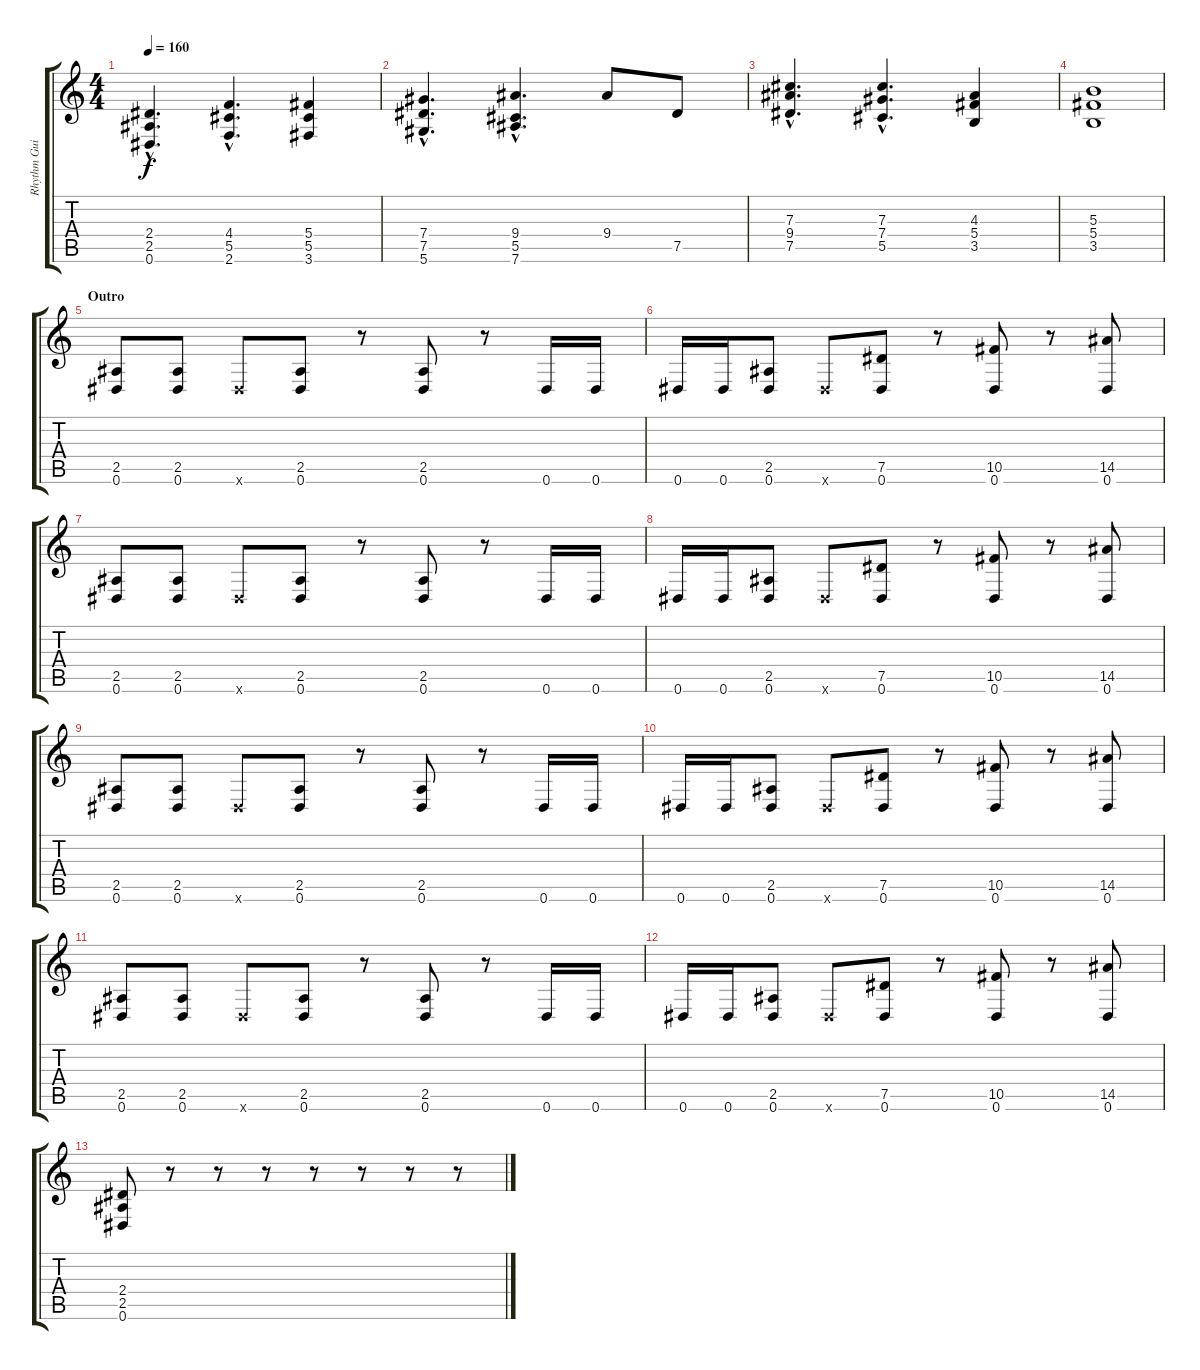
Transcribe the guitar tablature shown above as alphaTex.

\track ("Rhythm Guitar I" "Rhythm Gui") {instrument distortionguitar}
\staff {score tabs}
\tuning (Eb4 Bb3 Gb3 Db3 Ab2 Eb2) {hide}
\ts (4 4)
\tempo 160
\clef g2
\ks c
(2.4{hac} 2.5{hac} 0.6{hac}).4{d dy f} (4.4{hac} 5.5{hac} 2.6{hac}).4{d} (5.4 5.5 3.6).4 |
(7.4{hac} 7.5{hac} 5.6{hac}).4{d} (9.4{hac} 5.5{hac} 7.6{hac}).4{d} 9.4.8 7.5.8 |
(7.3{hac} 9.4{hac} 7.5{hac}).4{d} (7.3{hac} 7.4{hac} 5.5{hac}).4{d} (4.3 5.4 3.5).4 |
(5.3 5.4 3.5).1 |
\section ("" "Outro")
(2.5 0.6).8 (2.5 0.6).8 0.6{x}.8 (2.5 0.6).8 r.8 (2.5 0.6).8 r.8 0.6.16 0.6.16 |
0.6.16 0.6.16 (2.5 0.6).8 0.6{x}.8 (7.5 0.6).8 r.8 (10.5 0.6).8 r.8 (14.5 0.6).8 |
(2.5 0.6).8 (2.5 0.6).8 0.6{x}.8 (2.5 0.6).8 r.8 (2.5 0.6).8 r.8 0.6.16 0.6.16 |
0.6.16 0.6.16 (2.5 0.6).8 0.6{x}.8 (7.5 0.6).8 r.8 (10.5 0.6).8 r.8 (14.5 0.6).8 |
(2.5 0.6).8 (2.5 0.6).8 0.6{x}.8 (2.5 0.6).8 r.8 (2.5 0.6).8 r.8 0.6.16 0.6.16 |
0.6.16 0.6.16 (2.5 0.6).8 0.6{x}.8 (7.5 0.6).8 r.8 (10.5 0.6).8 r.8 (14.5 0.6).8 |
(2.5 0.6).8 (2.5 0.6).8 0.6{x}.8 (2.5 0.6).8 r.8 (2.5 0.6).8 r.8 0.6.16 0.6.16 |
0.6.16 0.6.16 (2.5 0.6).8 0.6{x}.8 (7.5 0.6).8 r.8 (10.5 0.6).8 r.8 (14.5 0.6).8 |
(2.4 2.5 0.6).8 r.8 r.8 r.8 r.8 r.8 r.8 r.8
